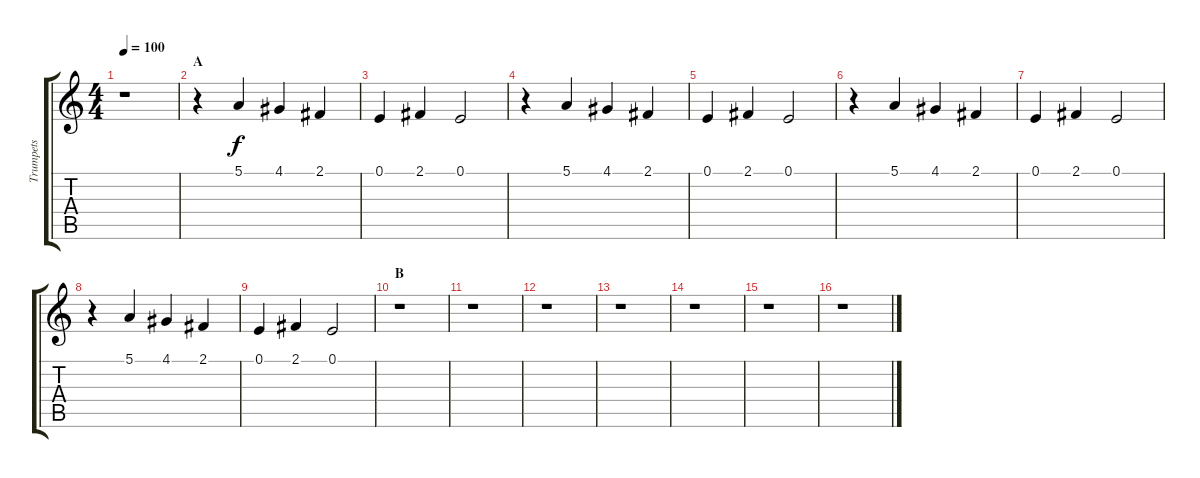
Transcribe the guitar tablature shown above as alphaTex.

\track ("Trumpets" "Trumpets") {instrument trumpet}
\staff {score tabs}
\tuning (E4 B3 G3 D3 A2 E2) {hide}
\ts (4 4)
\tempo 100
\clef g2
\ks c
r.1{dy f instrument trumpet} |
\section ("" "A")
r.4 5.1.4 4.1.4 2.1.4 |
0.1.4 2.1.4 0.1.2 |
r.4 5.1.4 4.1.4 2.1.4 |
0.1.4 2.1.4 0.1.2 |
r.4 5.1.4 4.1.4 2.1.4 |
0.1.4 2.1.4 0.1.2 |
r.4 5.1.4 4.1.4 2.1.4 |
0.1.4 2.1.4 0.1.2 |
\section ("" "B")
r.1 |
r.1 |
r.1 |
r.1 |
r.1 |
r.1 |
r.1
